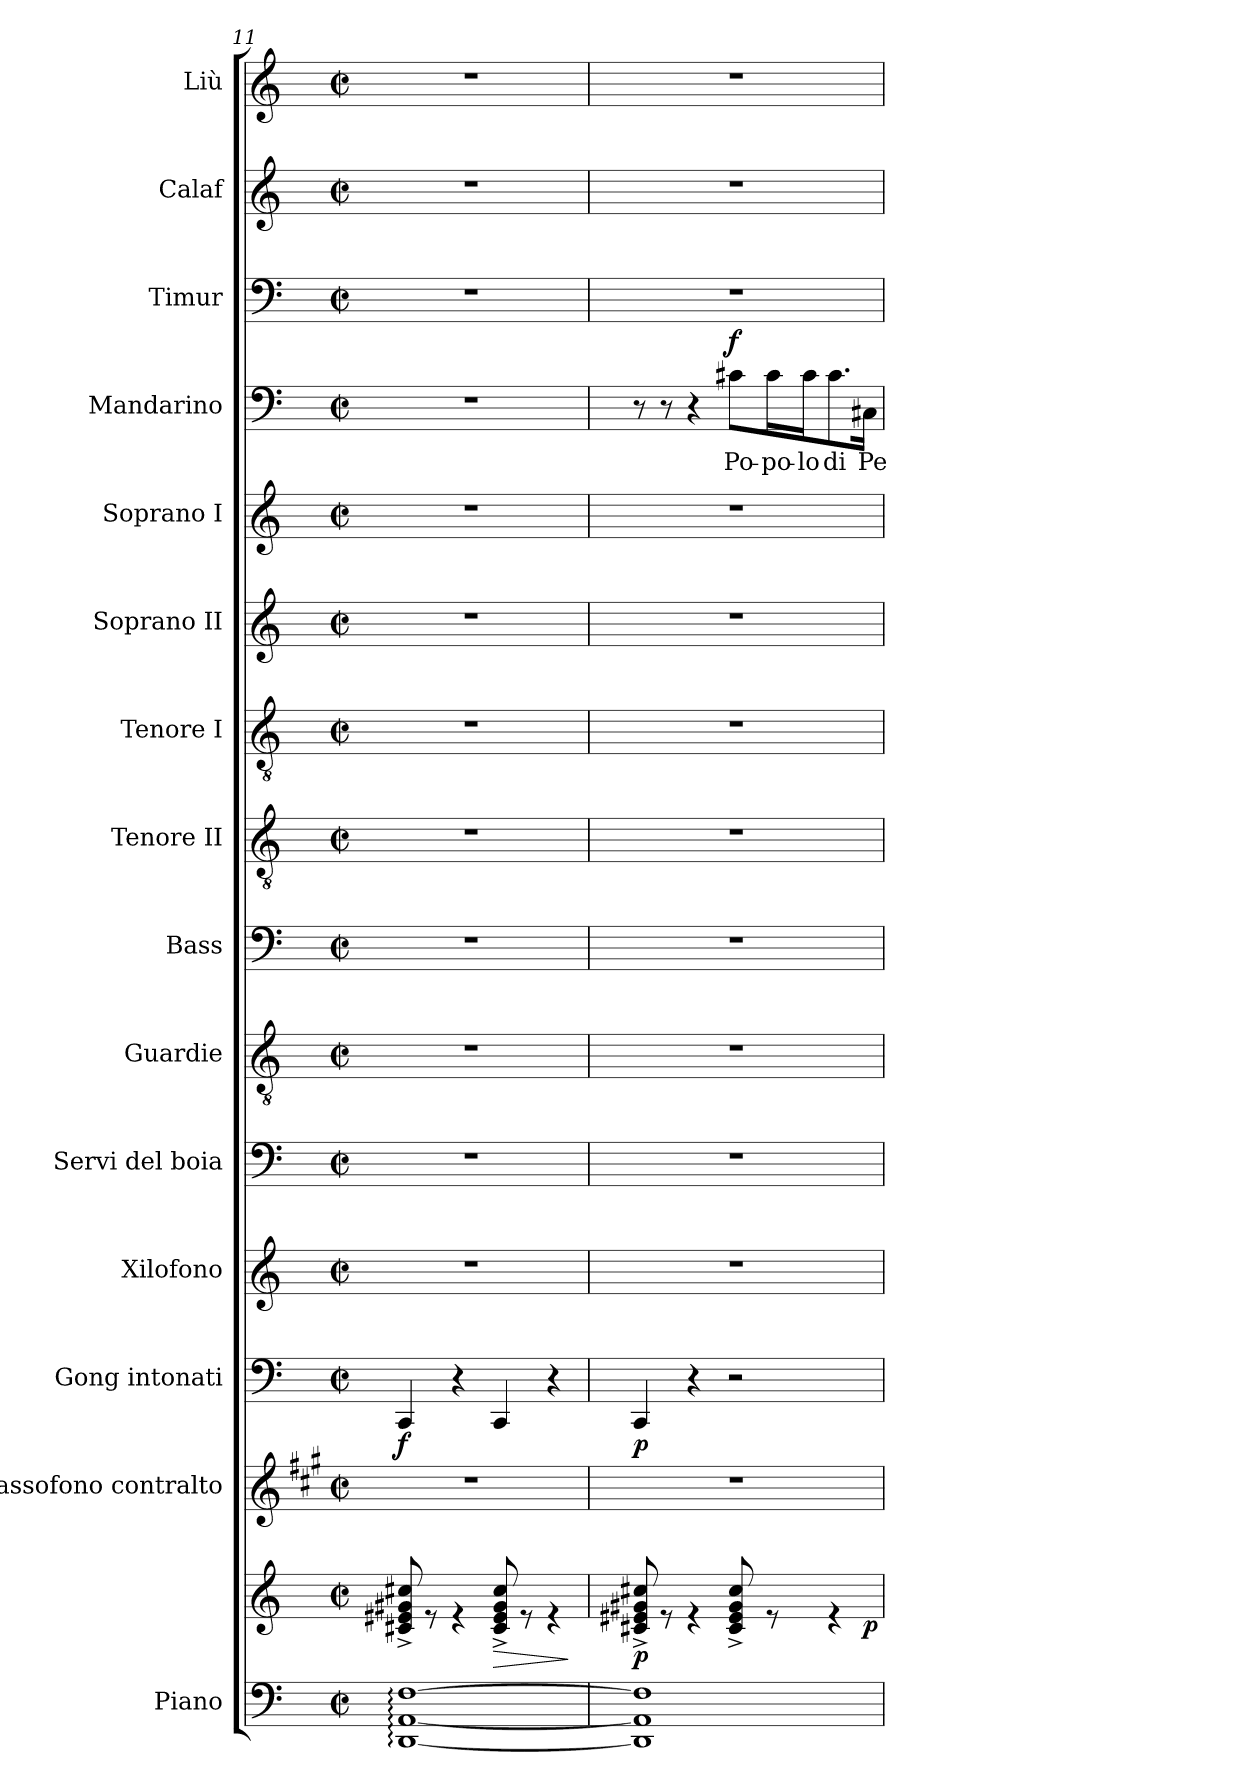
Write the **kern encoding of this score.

**kern	**kern	**dynam	**kern	**kern	**dynam	**kern	**kern	**kern	**kern	**kern	**kern	**kern	**kern	**kern	**text	**dynam	**kern	**kern	**kern
*part15	*part15	*part15	*part14	*part13	*part13	*part12	*part11	*part10	*part9	*part8	*part7	*part6	*part5	*part4	*part4	*part4	*part3	*part2	*part1
*staff16	*staff15	*staff15/16	*staff14	*staff13	*staff13	*staff12	*staff11	*staff10	*staff9	*staff8	*staff7	*staff6	*staff5	*staff4	*staff4	*staff4	*staff3	*staff2	*staff1
*I"Piano	*	*	*I"Sassofono contralto	*I"Gong intonati	*	*I"Xilofono	*I"Servi del boia	*I"Guardie	*I"Bass	*I"Tenore II	*I"Tenore I	*I"Soprano II	*I"Soprano I	*I"Mandarino	*	*	*I"Timur	*I"Calaf	*I"Liù
*I'Pno.	*	*	*	*I'Gong int.	*	*I'Xil.	*I'Ser.B.	*I'G.	*I'B.	*I'T. II	*I'T. I	*I'S. II	*I'S. I	*I'M.	*	*	*I'T.	*I'C.	*I'L.
!!LO:PB:g=z
*clefF4	*clefG2	*	*clefG2	*clefF4	*	*clefG2	*clefF4	*clefGv2	*clefF4	*clefGv2	*clefGv2	*clefG2	*clefG2	*clefF4	*	*	*clefF4	*clefG2	*clefG2
*	*	*	*ITrd5c9	*	*	*ITrd-7c-12	*	*	*	*	*	*	*	*	*	*	*	*	*
*k[]	*k[]	*	*k[]	*k[]	*	*k[]	*k[]	*k[]	*k[]	*k[]	*k[]	*k[]	*k[]	*k[]	*	*	*k[]	*k[]	*k[]
*M2/2	*M2/2	*	*M2/2	*M2/2	*	*M2/2	*M2/2	*M2/2	*M2/2	*M2/2	*M2/2	*M2/2	*M2/2	*M2/2	*	*	*M2/2	*M2/2	*M2/2
*met(c|)	*met(c|)	*	*met(c|)	*met(c|)	*	*met(c|)	*met(c|)	*met(c|)	*met(c|)	*met(c|)	*met(c|)	*met(c|)	*met(c|)	*met(c|)	*	*	*met(c|)	*met(c|)	*met(c|)
=11	=11	=11	=11	=11	=11	=11	=11	=11	=11	=11	=11	=11	=11	=11	=11	=11	=11	=11	=11
!	!	!	!	!	!LO:DY:b	!	!	!	!	!	!	!	!	!	!	!	!	!	!
[1DD: [1AA: [1F:	8c#X/^ 8e#X/^ 8g#X/^ 8cc#X/^	.	1r	4CC/	f	1r	1r	1r	1r	1r	1r	1r	1r	1r	.	.	1r	1r	1r
.	8re	.	.	.	.	.	.	.	.	.	.	.	.	.	.	.	.	.	.
.	4re	.	.	4r	.	.	.	.	.	.	.	.	.	.	.	.	.	.	.
!	!	!LO:HP:b	!	!	!	!	!	!	!	!	!	!	!	!	!	!	!	!	!
.	8c#/^ 8e#/^ 8g#/^ 8cc#/^	>	.	4CC/	.	.	.	.	.	.	.	.	.	.	.	.	.	.	.
.	8re	.	.	.	.	.	.	.	.	.	.	.	.	.	.	.	.	.	.
.	4re	.	.	4r	.	.	.	.	.	.	.	.	.	.	.	.	.	.	.
.	.	]	.	.	.	.	.	.	.	.	.	.	.	.	.	.	.	.	.
=12	=12	=12	=12	=12	=12	=12	=12	=12	=12	=12	=12	=12	=12	=12	=12	=12	=12	=12	=12
!	!	!LO:DY:b	!	!	!LO:DY:b	!	!	!	!	!	!	!	!	!	!	!	!	!	!
*	*^	*	*	*	*	*	*	*	*	*	*	*	*	*	*	*	*	*	*
1DD] 1AA] 1F]	8c#X/^ 8e#X/^ 8g#X/^ 8cc#X/^	2...ryy	p	1r	4CC/	p	1r	1r	1r	1r	1r	1r	1r	1r	8r	.	.	1r	1r	1r
.	8re	.	.	.	.	.	.	.	.	.	.	.	.	.	8r	.	.	.	.	.
.	4re	.	.	.	4r	.	.	.	.	.	.	.	.	.	4r	.	.	.	.	.
!	!	!	!	!	!	!	!	!	!	!	!	!	!	!	!	!LO:LY:b	!LO:DY:a	!	!	!
.	8c#/^ 8e#/^ 8g#/^ 8cc#/^	.	.	.	2r	.	.	.	.	.	.	.	.	.	8c#X\L	Po-	f	.	.	.
!	!	!	!	!	!	!	!	!	!	!	!	!	!	!	!	!LO:LY:b	!	!	!	!
.	8re	.	.	.	.	.	.	.	.	.	.	.	.	.	16c#\L	-po-	.	.	.	.
!	!	!	!	!	!	!	!	!	!	!	!	!	!	!	!	!LO:LY:b	!	!	!	!
.	.	.	.	.	.	.	.	.	.	.	.	.	.	.	16c#\J	-lo	.	.	.	.
!	!	!	!	!	!	!	!	!	!	!	!	!	!	!	!	!LO:LY:b	!	!	!	!
.	4re	.	.	.	.	.	.	.	.	.	.	.	.	.	8.c#\	di	.	.	.	.
!	!	!	!LO:DY:b	!	!	!	!	!	!	!	!	!	!	!	!	!LO:LY:b	!	!	!	!
.	.	16ryy	p	.	.	.	.	.	.	.	.	.	.	.	16C#X\Jk	Pe-	.	.	.	.
*	*v	*v	*	*	*	*	*	*	*	*	*	*	*	*	*	*	*	*	*	*
=	=	=	=	=	=	=	=	=	=	=	=	=	=	=	=	=	=	=	=
*-	*-	*-	*-	*-	*-	*-	*-	*-	*-	*-	*-	*-	*-	*-	*-	*-	*-	*-	*-
